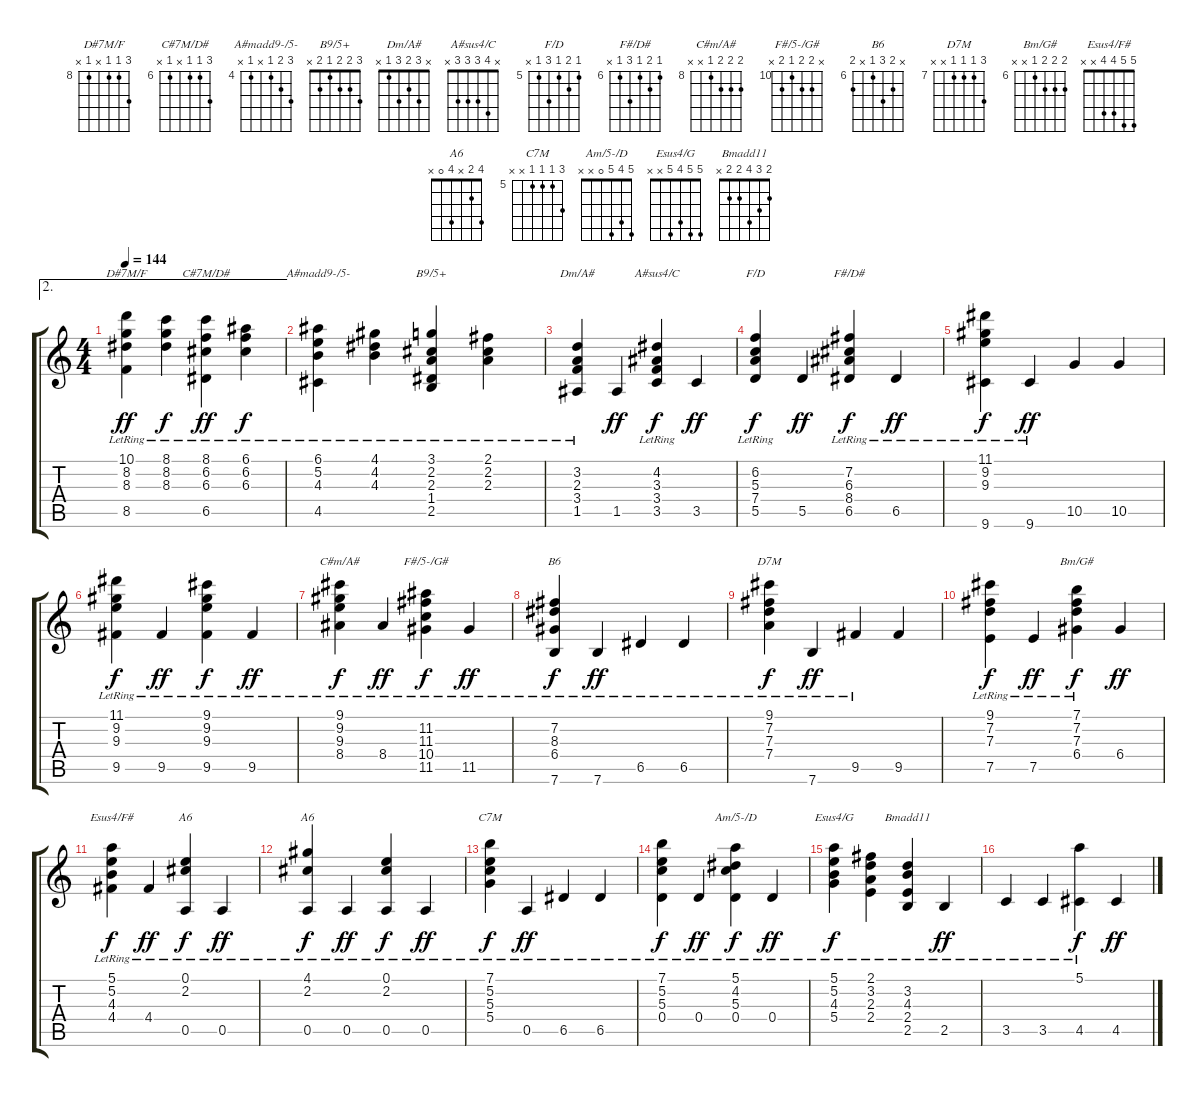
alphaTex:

\track "" {instrument electricguitarjazz}
\staff {score tabs}
\tuning (E4 B3 G3 D3 A2 E2) {hide}
\chord ("D#7M/F" 10 8 8 x 8 x) {firstfret 8}
\chord ("C#7M/D#" 8 6 6 x 6 x) {firstfret 6}
\chord ("A#madd9-/5-" 6 5 4 x 4 x) {firstfret 4}
\chord ("B9/5+" 3 2 2 1 2 x)
\chord ("Dm/A#" x 3 2 3 1 x)
\chord ("A#sus4/C" x 4 3 3 3 x)
\chord ("F/D" 5 6 5 7 5 x) {firstfret 5}
\chord ("F#/D#" 6 7 6 8 6 x) {firstfret 6}
\chord ("C#m/A#" 9 9 9 8 x x) {firstfret 8}
\chord ("F#/5-/G#" x 11 11 10 11 x) {firstfret 10}
\chord ("B6" x 7 8 6 x 7) {firstfret 6}
\chord ("D7M" 9 7 7 7 x x) {firstfret 7}
\chord ("Bm/G#" 7 7 7 6 x x) {firstfret 6}
\chord ("Esus4/F#" 5 5 4 4 x x)
\chord ("A6" 0 2 x 4 0 x)
\chord ("A6" 4 2 x 4 0 x)
\chord ("C7M" 7 5 5 5 x x) {firstfret 5}
\chord ("Am/5-/D" 5 4 5 0 x x)
\chord ("Esus4/G" 5 5 4 5 x x)
\chord ("Bmadd11" 2 3 4 2 2 x)
\ae 2
\ts (4 4)
\tempo 144
\clef g2
\ks c
(10.1{lr} 8.2{lr} 8.3{lr} 8.5).4{ch "D#7M/F" dy ff} (8.1{lr} 8.2{lr} 8.3{lr}).4{dy f} (8.1{lr} 6.2{lr} 6.3{lr} 6.5{lr}).4{ch "C#7M/D#" dy ff} (6.1{lr} 6.2{lr} 6.3{lr}).4{dy f} |
(6.1{lr} 5.2{lr} 4.3{lr} 4.5{lr}).4{ch "A#madd9-/5-"} (4.1{lr} 4.2{lr} 4.3{lr}).4 (3.1{lr} 2.2{lr} 2.3{lr} 1.4 2.5{lr}).4{ch "B9/5+"} (2.1{lr} 2.2{lr} 2.3{lr}).4 |
(3.2{lr} 2.3{lr} 3.4{lr} 1.5{lr}).4{ch "Dm/A#"} 1.5.4{dy ff} (4.2{lr} 3.3{lr} 3.4{lr} 3.5{lr}).4{ch "A#sus4/C" dy f} 3.5.4{dy ff} |
(6.2{lr} 5.3{lr} 7.4{lr} 5.5{lr}).4{ch "F/D" dy f} 5.5.4{dy ff} (7.2{lr} 6.3{lr} 8.4{lr} 6.5{lr}).4{ch "F#/D#" dy f} 6.5{lr}.4{dy ff} |
(11.1{lr} 9.2{lr} 9.3{lr} 9.6{lr}).4{dy f} 9.6{lr}.4{dy ff} 10.5.4 10.5.4 |
(11.1{lr} 9.2{lr} 9.3{lr} 9.5{lr}).4{dy f} 9.5{lr}.4{dy ff} (9.1{lr} 9.2{lr} 9.3{lr} 9.5{lr}).4{dy f} 9.5{lr}.4{dy ff} |
(9.1{lr} 9.2{lr} 9.3{lr} 8.4{lr}).4{ch "C#m/A#" dy f} 8.4{lr}.4{dy ff} (11.2{lr} 11.3{lr} 10.4 11.5{lr}).4{ch "F#/5-/G#" dy f} 11.5{lr}.4{dy ff} |
(7.2{lr} 8.3{lr} 6.4{lr} 7.6{lr}).4{ch "B6" dy f} 7.6{lr}.4{dy ff} 6.5{lr}.4 6.5{lr}.4 |
(9.1{lr} 7.2{lr} 7.3{lr} 7.4{lr}).4{ch "D7M" dy f} 7.6{lr}.4{dy ff} 9.5{lr}.4 9.5.4 |
(9.1{lr} 7.2{lr} 7.3{lr} 7.5{lr}).4{dy f} 7.5{lr}.4{dy ff} (7.1{lr} 7.2{lr} 7.3{lr} 6.4{lr}).4{ch "Bm/G#" dy f} 6.4.4{dy ff} |
(5.1{lr} 5.2{lr} 4.3{lr} 4.4{lr}).4{ch "Esus4/F#" dy f} 4.4{lr}.4{dy ff} (0.1{lr} 2.2{lr} 0.5{lr}).4{ch "A6" dy f} 0.5{lr}.4{dy ff} |
(4.1{lr} 2.2{lr} 0.5{lr}).4{ch "A6" dy f} 0.5{lr}.4{dy ff} (0.1{lr} 2.2{lr} 0.5{lr}).4{dy f} 0.5{lr}.4{dy ff} |
(7.1{lr} 5.2{lr} 5.3{lr} 5.4{lr}).4{ch "C7M" dy f} 0.5{lr}.4{dy ff} 6.5{lr}.4 6.5{lr}.4 |
(7.1{lr} 5.2{lr} 5.3{lr} 0.4{lr}).4{dy f} 0.4{lr}.4{dy ff} (5.1{lr} 4.2{lr} 5.3{lr} 0.4{lr}).4{ch "Am/5-/D" dy f} 0.4{lr}.4{dy ff} |
(5.1{lr} 5.2{lr} 4.3{lr} 5.4{lr}).4{ch "Esus4/G" dy f} (2.1{lr} 3.2{lr} 2.3{lr} 2.4{lr}).4 (3.2{lr} 4.3{lr} 2.4{lr} 2.5{lr}).4{ch "Bmadd11"} 2.5{lr}.4{dy ff} |
3.5{lr}.4 3.5{lr}.4 (5.1{lr} 4.5{lr}).4{dy f} 4.5.4{dy ff}
